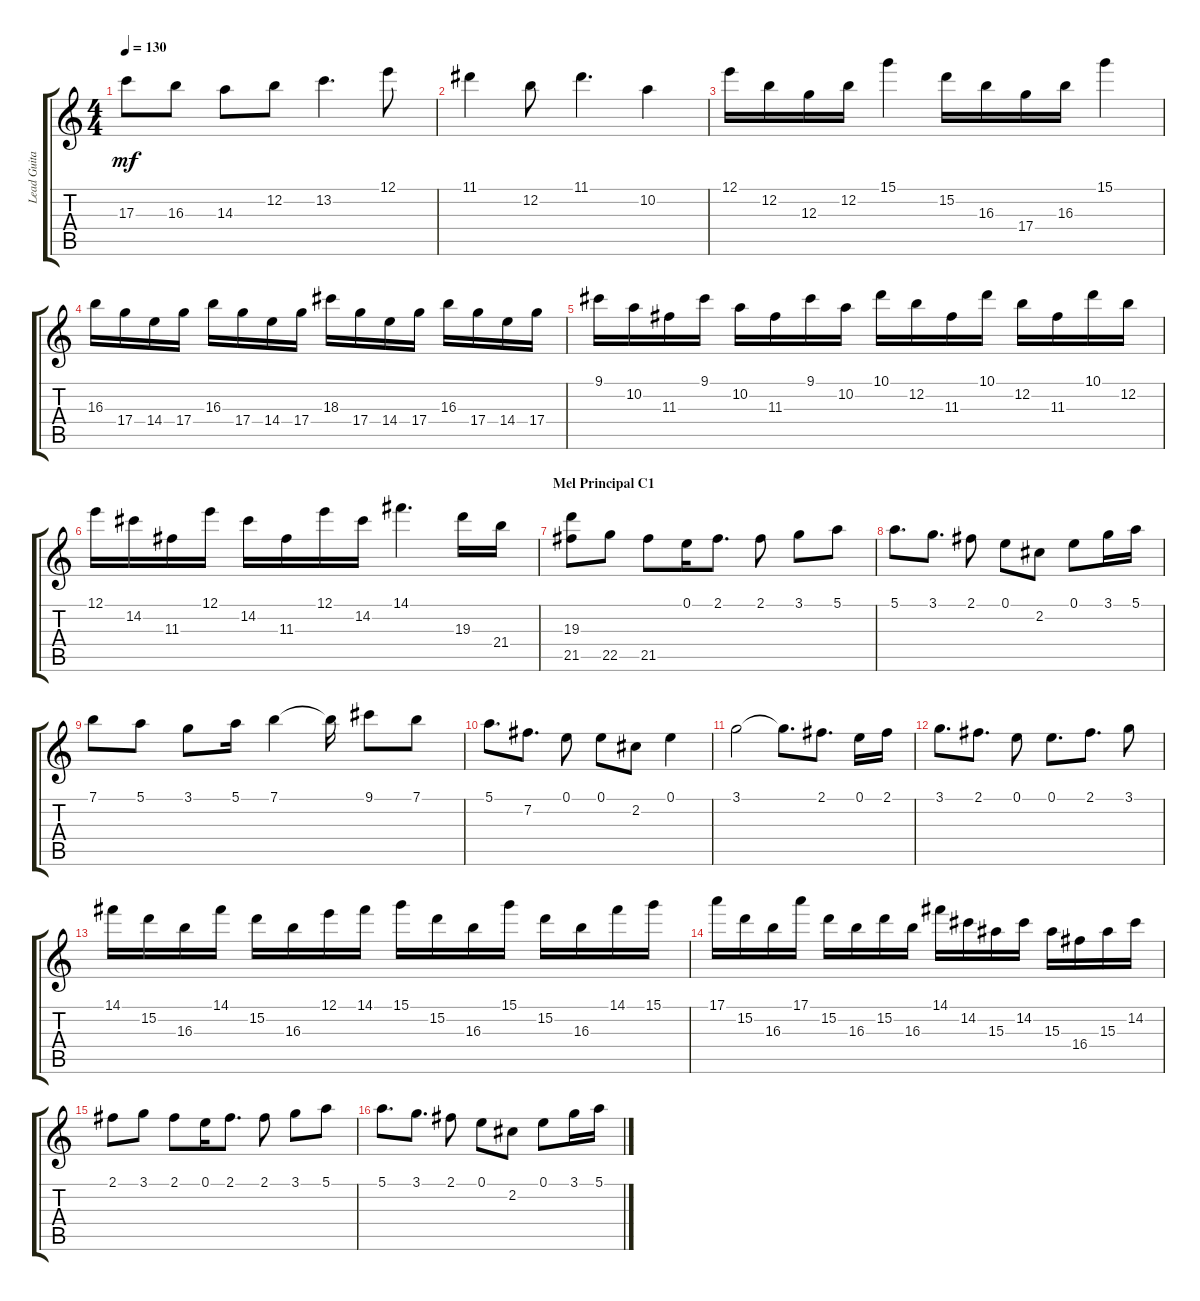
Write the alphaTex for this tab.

\track ("Lead Guitar" "Lead Guita") {instrument overdrivenguitar}
\staff {score tabs}
\tuning (E4 B3 G3 D3 A2 E2) {hide}
\ts (4 4)
\tempo 130
\clef g2
\ks c
17.3.8{dy mf} 16.3.8 14.3.8 12.2.8 13.2.4{d} 12.1.8 |
11.1.4 12.2.8 11.1.4{d} 10.2.4 |
12.1.16 12.2.16 12.3.16 12.2.16 15.1.4 15.2.16 16.3.16 17.4.16 16.3.16 15.1.4 |
16.3.16 17.4.16 14.4.16 17.4.16 16.3.16 17.4.16 14.4.16 17.4.16 18.3.16 17.4.16 14.4.16 17.4.16 16.3.16 17.4.16 14.4.16 17.4.16 |
9.1.16 10.2.16 11.3.16 9.1.16 10.2.16 11.3.16 9.1.16 10.2.16 10.1.16 12.2.16 11.3.16 10.1.16 12.2.16 11.3.16 10.1.16 12.2.16 |
12.1.16 14.2.16 11.3.16 12.1.16 14.2.16 11.3.16 12.1.16 14.2.16 14.1.4{d} 19.3.16 21.4.16 |
\section ("" "Mel Principal C1")
(19.3 21.5).8 22.5.8 21.5.8 0.1.16 2.1.8{d} 2.1.8 3.1.8 5.1.8 |
5.1.8{d} 3.1.8{d} 2.1.8 0.1.8 2.2.8 0.1.8 3.1.16 5.1.16 |
7.1.8 5.1.8 3.1.8 5.1.16 7.1.4 7.1{t}.16 9.1.8 7.1.8 |
5.1.8{d} 7.2.8{d} 0.1.8 0.1.8 2.2.8 0.1.4 |
3.1.2 3.1{t}.8{d} 2.1.8{d} 0.1.16 2.1.16 |
3.1.8{d} 2.1.8{d} 0.1.8 0.1.8{d} 2.1.8{d} 3.1.8 |
14.1.16 15.2.16 16.3.16 14.1.16 15.2.16 16.3.16 12.1.16 14.1.16 15.1.16 15.2.16 16.3.16 15.1.16 15.2.16 16.3.16 14.1.16 15.1.16 |
17.1.16 15.2.16 16.3.16 17.1.16 15.2.16 16.3.16 15.2.16 16.3.16 14.1.16 14.2.16 15.3.16 14.2.16 15.3.16 16.4.16 15.3.16 14.2.16 |
2.1.8 3.1.8 2.1.8 0.1.16 2.1.8{d} 2.1.8 3.1.8 5.1.8 |
5.1.8{d} 3.1.8{d} 2.1.8 0.1.8 2.2.8 0.1.8 3.1.16 5.1.16
